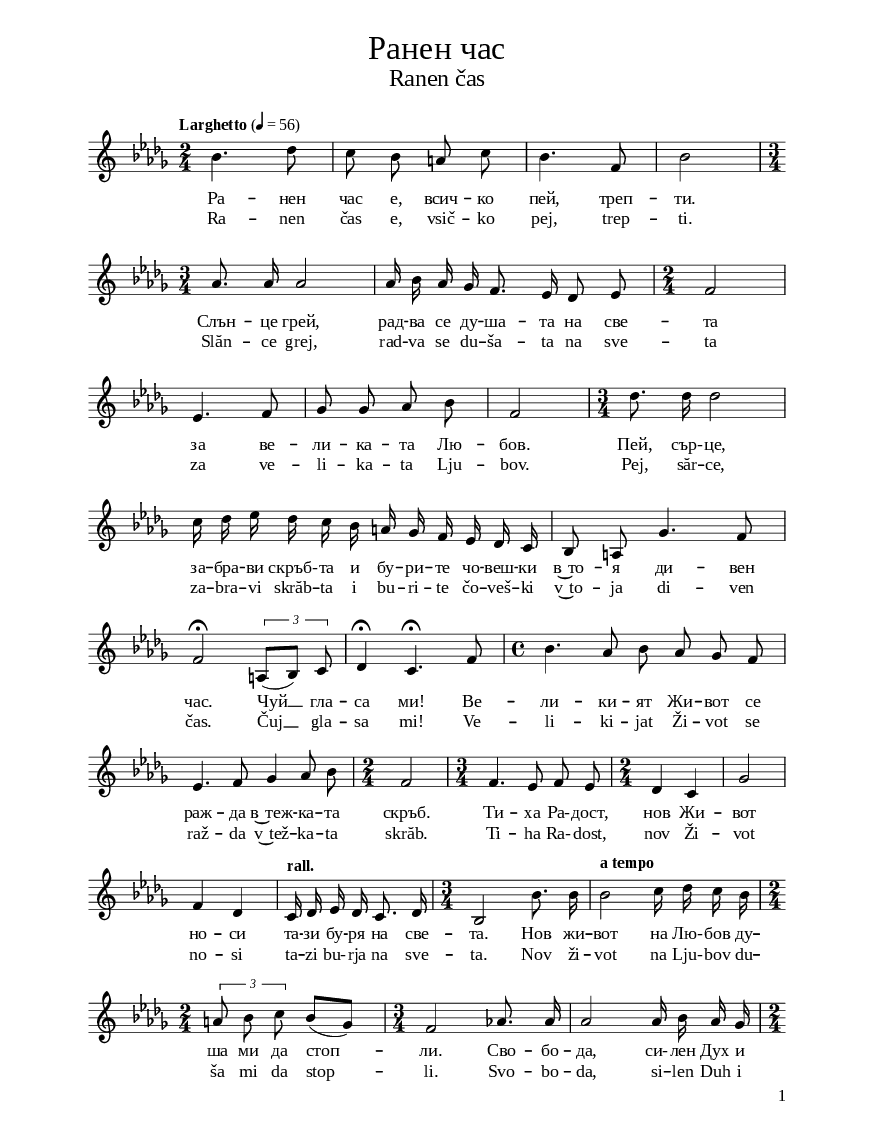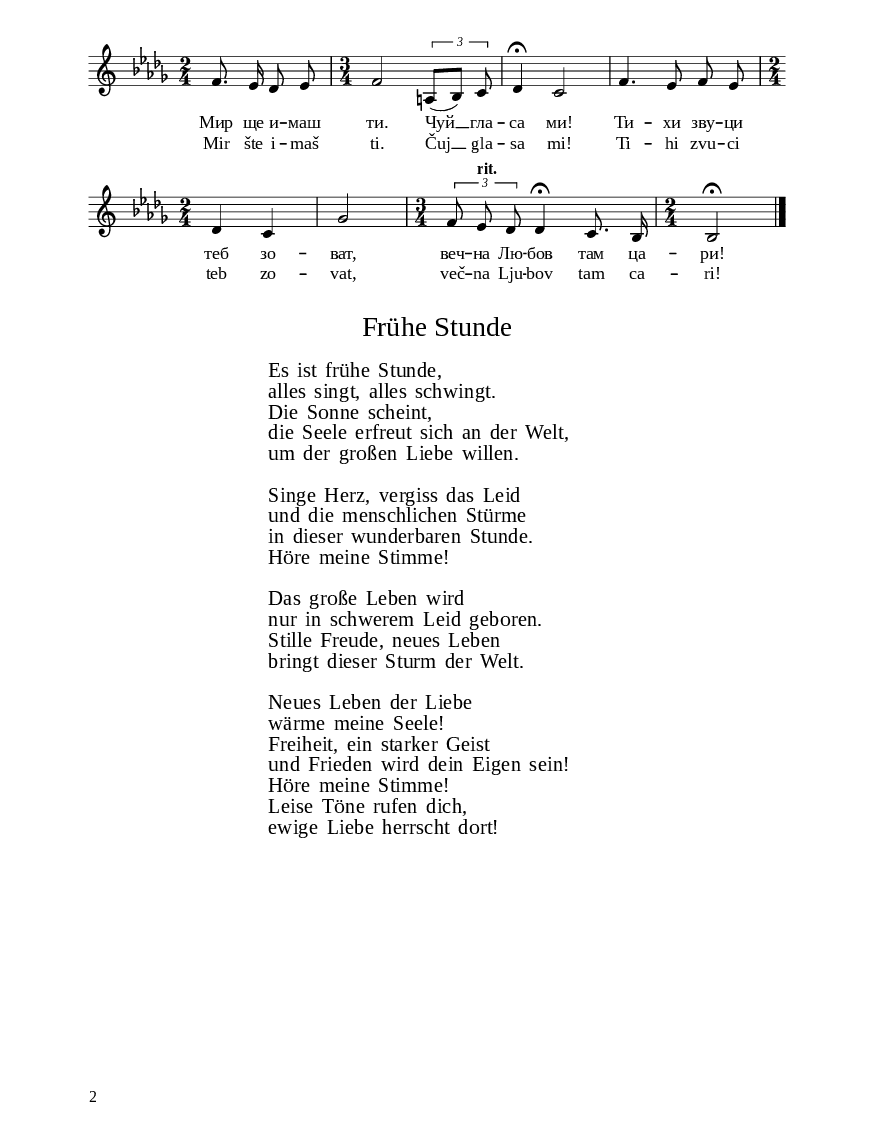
\version "2.24.2"

\include "include/globals.ily"

\bookpart {
  \label #'ref121
  \tocItem \markup "Ранен час – Ranen čas"
  \include "include/bookpart-paper.ily"
  \score {
    \include "include/score-layout.ily"


    \new Voice \relative c' {
      \clef treble
      \key bes \minor
      \time 2/4
      \tempoFunc "Larghetto" 4 "56"
      \autoBeamOff

      bes'4.  des8 | % 2
      c8  bes8  a8  c8 | % 3
      bes4.  f8 | % 4
      bes2 \break | % 5
      \time 3/4  | % 5
      as8.  as16  as2 | % 6
      as16  bes16  as16  ges16
      f8.  es16  des8  es8 | % 7
      \time 2/4  | % 7
      f2 \break | % 8
      es4.  f8 | % 9
      ges8  ges8  as8 bes8 |
      \barNumberCheck #10
      f2 | % 11
      \time 3/4  | % 11
      des'8.  des16  des2 \break | % 12
      c16  des16  es16  des16
      c16  bes16  a16  ges16
      f16  es16  des16  c16 | % 13
      bes8  a8  ges'4.  f8 \break | % 14
      f2 ^\fermata
      \tuplet 3/2 {   a,8 ( [  bes8 ) ]  c8 }
      | % 15
      des4 ^\fermata  c4. ^\fermata  f8 | % 16
      \time 4/4  | % 16
      bes4.  as8  bes8  as8
      ges8  f8 \break | % 17
      es4.  f8  ges4  as8  bes8
      | % 18
      \time 2/4  | % 18
      f2 | % 19
      \time 3/4  | % 19
      f4.  es8  f8  es8 |
      \time 2/4  |
      des4  c4  | % 21
      ges'2 \break | % 22
      f4  des4 | % 23
      \tempo "rall." c16  des16  es16
      des16  c8.  des16 | % 24
      \time 3/4 bes2  % 25
      bes'8.  bes16 |
      \tempo "a tempo" bes2 % 26
      c16  des16  c16  bes16 |
      \time 2/4
      \tupletUp \tuplet 3/2 {a8  bes8  c8 }
      bes8 ( [  ges8 ) ] | % 27
      \time 3/4 f2 aes!8.  as16 | % 28
      as2  as16  bes16  as16
      ges16 \break | % 29
      \time 2/4  | % 29
      f8.  es16  des8  es8 |
      \time 3/4  | f2
      \tuplet 3/2 {a,8 ( [  bes8 ) ]  c8 }
      | % 31
      des4 ^\fermata  c2 | % 32
      f4.  es8  f8  es8 \break | % 33
      \time 2/4  | % 33
      des4  c4 | % 34
      ges'2 | % 35
      \time 3/4  | % 35
      \tuplet 3/2 { f8 \tempo "rit.               " es des } des4 \fermata  c8. bes16 | \time 2/4 bes2 \fermata \bar "|." \break
    }

    \addlyrics {
      Ра -- нен час е, всич -- ко пей,
      треп -- ти. Слън -- це грей, рад --
      ва се ду -- ша -- та на све -- та
      за ве -- ли -- ка -- та Лю -- бов.
      Пей, "сър-" -- це, за -- бра -- ви
      "скръб-" -- та и бу -- ри -- те чо --
      веш -- ки в~то -- я ди -- вен час.
      Чуй __  гла -- са ми! Ве -- ли --
      ки -- ят Жи -- вот се раж -- да
      в~теж -- ка -- та скръб. Ти -- ха
      "Ра-" -- дост, нов Жи -- вот но -- си
      та -- зи бу -- ря на све -- та.
      Нов жи -- вот на "Лю-" -- бов ду --
      ша ми да стоп -- ли. Сво -- бо
      -- да, "си-" -- лен Дух и Мир ще и --
      маш ти. Чуй __  гла -- са ми!
      Ти -- хи зву -- ци теб зо -- ват,
      веч -- на Лю -- бов там ца -- ри!}
      \addlyrics {
        Ra -- nen čas e, vsič -- ko pej,
        trep -- ti. Slăn -- ce grej, rad --
        va se du -- ša -- ta na sve -- ta
        za ve -- li -- ka -- ta Lju -- bov.
        Pej, săr -- ce, za -- bra -- vi
        skrăb -- ta i bu -- ri -- te čo --
        veš -- ki v~to -- ja di -- ven čas.
        Čuj __  gla -- sa mi! Ve -- li --
        ki -- jat Ži -- vot se raž -- da
        v~tež -- ka -- ta skrăb. Ti -- ha
        "Ra-" -- dost, nov Ži -- vot no -- si
        ta -- zi "bu-" -- rja na sve -- ta.
        Nov ži -- vot na "Lju-" -- bov du --
        ša mi da stop -- li. Svo -- bo
        -- da, si -- len Duh i Mir šte i --
        maš ti. Čuj __ gla -- sa mi!
        Ti -- hi zvu -- ci teb zo -- vat,
        več -- na Lju -- bov tam ca -- ri!}

        \header {
          title = \titleFunc "Ранен час" "Ranen čas"
        }

        \midi{}

      } % score



      % include foreign translation(s) of the song
      \version "2.24.2"

\markup \fill-line { \fontsize #deTitleFontSize "Frühe Stunde" }
\markup \null
\markup \null
\markup \fontsize #deCoupletFontSize {
  \hspace #16
  \override #`(baseline-skip . ,deCoupletBaselineSkip)

  \column {
   
 \line { " " Es ist frühe Stunde, }

 \line { " " alles singt, alles schwingt.}

 \line { " " Die Sonne scheint,}

 \line { " " die Seele erfreut sich an der Welt, }

 \line { " " um der großen Liebe willen.}
  \line { " "}

 \line { " " Singe Herz, vergiss das Leid}

 \line { " " und die menschlichen Stürme}

 \line { " " in dieser wunderbaren Stunde.}

 \line { " " Höre meine Stimme! }
 \line { " "}

 \line { " " Das große Leben wird }

 \line { " " nur in schwerem Leid geboren. }

 \line { " " Stille Freude, neues Leben}

 \line { " " bringt dieser Sturm der Welt.}
 \line { " "}

 \line { " " Neues Leben der Liebe}

 \line { " " wärme meine Seele! }

 \line { " " Freiheit, ein starker Geist }

 \line { " " und Frieden wird dein Eigen sein! }

 \line { " " Höre meine Stimme! }

 \line { " " Leise Töne rufen dich,}

 \line { " " ewige Liebe herrscht dort!}


  }
}


    } % bookpart
